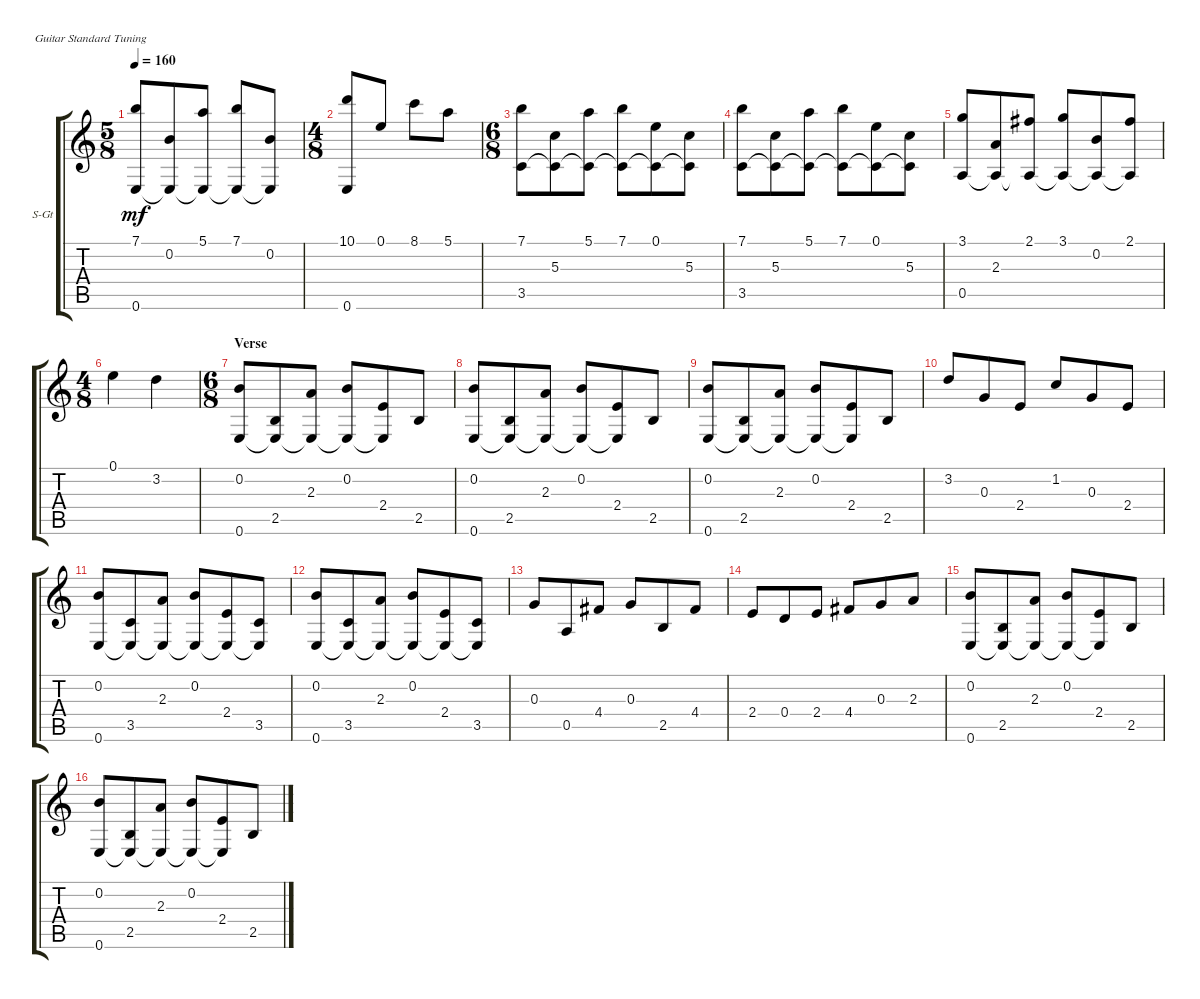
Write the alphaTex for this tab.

\defaultSystemsLayout 4
\bracketExtendMode groupsimilarinstruments
\firstSystemTrackNameOrientation horizontal
\otherSystemsTrackNameOrientation horizontal
\track ("Steel Guitar" "S-Gt") {instrument acousticguitarsteel}
\staff {score tabs}
\tuning (E4 B3 G3 D3 A2 E2)
\ts (5 8)
\tempo 160
\clef g2
\ks c
(7.1 0.6).8{dy mf} (0.2 0.6{t}).8 (5.1 0.6{t}).8 (7.1 0.6{t}).8 (0.2 0.6{t}).8 |
\ts (4 8)
(10.1 0.6).8 0.1.8 8.1.8 5.1.8 |
\ts (6 8)
(7.1 3.5).8 (5.3 3.5{t}).8 (5.1 3.5{t}).8 (7.1 3.5{t}).8 (0.1 3.5{t}).8 (5.3 3.5{t}).8 |
(7.1 3.5).8 (5.3 3.5{t}).8 (5.1 3.5{t}).8 (7.1 3.5{t}).8 (0.1 3.5{t}).8 (5.3 3.5{t}).8 |
(3.1 0.5).8 (2.3 0.5{t}).8 (2.1 0.5{t}).8 (3.1 0.5{t}).8 (0.2 0.5{t}).8 (2.1 0.5{t}).8 |
\ts (4 8)
0.1.4 3.2.4 |
\ts (6 8)
\section ("" "Verse")
(0.2 0.6).8 (0.6{t} 2.5).8 (2.3 0.6{t}).8 (0.2 0.6{t}).8 (2.4 0.6{t}).8 2.5.8 |
(0.2 0.6).8 (0.6{t} 2.5).8 (2.3 0.6{t}).8 (0.2 0.6{t}).8 (2.4 0.6{t}).8 2.5.8 |
(0.2 0.6).8 (0.6{t} 2.5).8 (2.3 0.6{t}).8 (0.2 0.6{t}).8 (2.4 0.6{t}).8 2.5.8 |
3.2.8 0.3.8 2.4.8 1.2.8 0.3.8 2.4.8 |
(0.2 0.6).8 (3.5 0.6{t}).8 (2.3 0.6{t}).8 (0.2 0.6{t}).8 (2.4 0.6{t}).8 (3.5 0.6{t}).8 |
(0.2 0.6).8 (3.5 0.6{t}).8 (2.3 0.6{t}).8 (0.2 0.6{t}).8 (2.4 0.6{t}).8 (3.5 0.6{t}).8 |
0.3.8 0.5.8 4.4.8 0.3.8 2.5.8 4.4.8 |
2.4.8 0.4.8 2.4.8 4.4.8 0.3.8 2.3.8 |
(0.2 0.6).8 (0.6{t} 2.5).8 (2.3 0.6{t}).8 (0.2 0.6{t}).8 (2.4 0.6{t}).8 2.5.8 |
(0.2 0.6).8 (0.6{t} 2.5).8 (2.3 0.6{t}).8 (0.2 0.6{t}).8 (2.4 0.6{t}).8 2.5.8
